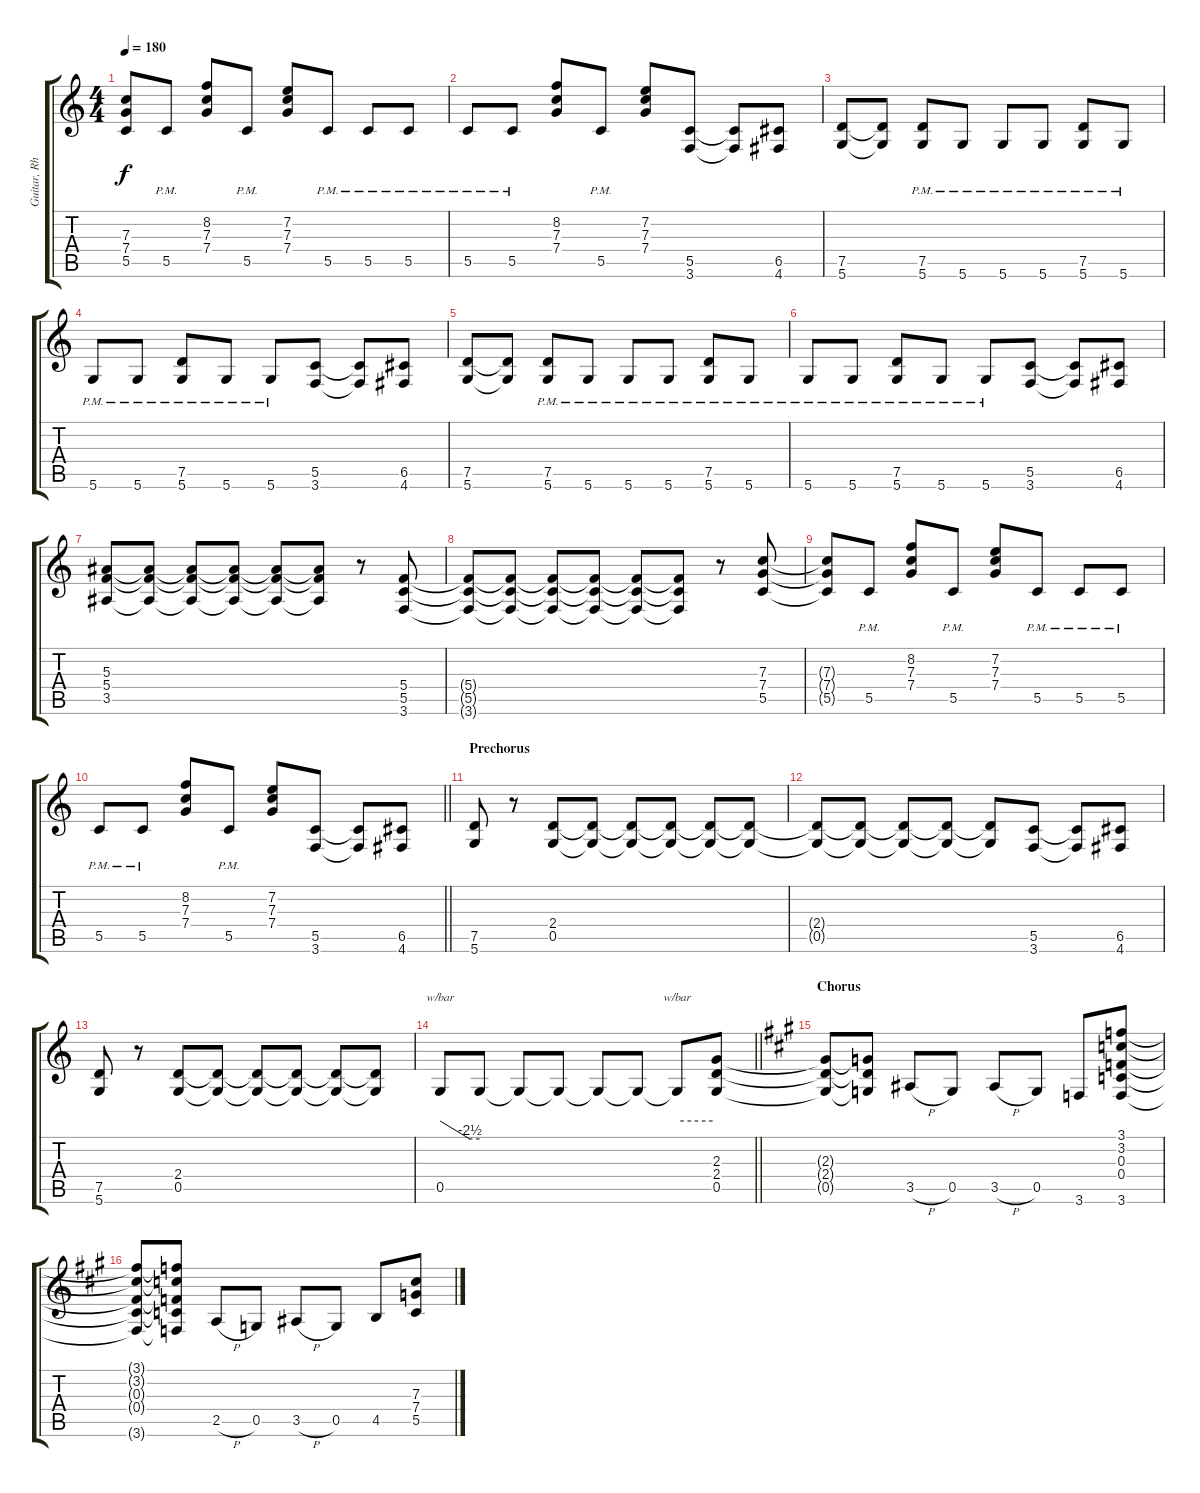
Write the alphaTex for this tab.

\track ("Guitar, Rhythm Std-D" "Guitar, Rh") {instrument overdrivenguitar}
\staff {score tabs}
\tuning (D4 A3 F3 C3 G2 D2) {hide}
\ts (4 4)
\tempo 180
\clef g2
\ks c
(7.3{t} 7.4{t} 5.5{t}).8{dy f} 5.5{pm}.8 (8.2 7.3 7.4).8 5.5{pm}.8 (7.2 7.3 7.4).8 5.5{pm}.8 5.5{pm}.8 5.5{pm}.8 |
5.5{pm}.8 5.5{pm}.8 (8.2 7.3 7.4).8 5.5{pm}.8 (7.2 7.3 7.4).8 (5.5 3.6).8 (5.5{t} 3.6{t}).8 (6.5 4.6).8 |
(7.5 5.6).8 (7.5{t} 5.6{t}).8 (7.5{pm} 5.6{pm}).8 5.6{pm}.8 5.6{pm}.8 5.6{pm}.8 (7.5{pm} 5.6{pm}).8 5.6{pm}.8 |
5.6{pm}.8 5.6{pm}.8 (7.5{pm} 5.6{pm}).8 5.6{pm}.8 5.6{pm}.8 (5.5 3.6).8 (5.5{t} 3.6{t}).8 (6.5 4.6).8 |
(7.5 5.6).8 (7.5{t} 5.6{t}).8 (7.5{pm} 5.6{pm}).8 5.6{pm}.8 5.6{pm}.8 5.6{pm}.8 (7.5{pm} 5.6{pm}).8 5.6{pm}.8 |
5.6{pm}.8 5.6{pm}.8 (7.5{pm} 5.6{pm}).8 5.6{pm}.8 5.6{pm}.8 (5.5 3.6).8 (5.5{t} 3.6{t}).8 (6.5 4.6).8 |
(5.3 5.4 3.5).8 (5.3{t} 5.4{t} 3.5{t}).8 (5.3{t} 5.4{t} 3.5{t}).8 (5.3{t} 5.4{t} 3.5{t}).8 (5.3{t} 5.4{t} 3.5{t}).8 (5.3{t} 5.4{t} 3.5{t}).8 r.8 (5.4 5.5 3.6).8 |
(5.4{t} 5.5{t} 3.6{t}).8 (5.4{t} 5.5{t} 3.6{t}).8 (5.4{t} 5.5{t} 3.6{t}).8 (5.4{t} 5.5{t} 3.6{t}).8 (5.4{t} 5.5{t} 3.6{t}).8 (5.4{t} 5.5{t} 3.6{t}).8 r.8 (7.3 7.4 5.5).8 |
(7.3{t} 7.4{t} 5.5{t}).8 5.5{pm}.8 (8.2 7.3 7.4).8 5.5{pm}.8 (7.2 7.3 7.4).8 5.5{pm}.8 5.5{pm}.8 5.5{pm}.8 |
\barLineRight lightlight
5.5{pm}.8 5.5{pm}.8 (8.2 7.3 7.4).8 5.5{pm}.8 (7.2 7.3 7.4).8 (5.5 3.6).8 (5.5{t} 3.6{t}).8 (6.5 4.6).8 |
\section ("" "Prechorus")
(7.5 5.6).8 r.8 (2.4 0.5).8 (2.4{t} 0.5{t}).8 (2.4{t} 0.5{t}).8 (2.4{t} 0.5{t}).8 (2.4{t} 0.5{t}).8 (2.4{t} 0.5{t}).8 |
(2.4{t} 0.5{t}).8 (2.4{t} 0.5{t}).8 (2.4{t} 0.5{t}).8 (2.4{t} 0.5{t}).8 (2.4{t} 0.5{t}).8 (5.5 3.6).8 (5.5{t} 3.6{t}).8 (6.5 4.6).8 |
(7.5 5.6).8 r.8 (2.4 0.5).8 (2.4{t} 0.5{t}).8 (2.4{t} 0.5{t}).8 (2.4{t} 0.5{t}).8 (2.4{t} 0.5{t}).8 (2.4{t} 0.5{t}).8 |
\barLineRight lightlight
0.5.8{tbe (custom default 0 0 45 -10 60 -10)} 0.5{t}.8 0.5{t}.8 0.5{t}.8 0.5{t}.8 0.5{t}.8 0.5{t}.8{tbe (hold default 0 0 60 0)} (2.3 2.4 0.5).8 |
\section ("" "Chorus")
\ks a
(2.3{t} 2.4{t} 0.5{t}).8 (2.3{t} 2.4{t} 0.5{t}).8 3.5{h}.8 0.5.8 3.5{h}.8 0.5.8 3.6.8 (3.1 3.2 0.3 0.4 3.6).8 |
(3.1{t} 3.2{t} 0.3{t} 0.4{t} 3.6{t}).8 (3.1{t} 3.2{t} 0.3{t} 0.4{t} 3.6{t}).8 2.5{h}.8 0.5.8 3.5{h}.8 0.5.8 4.5.8 (7.3 7.4 5.5).8
